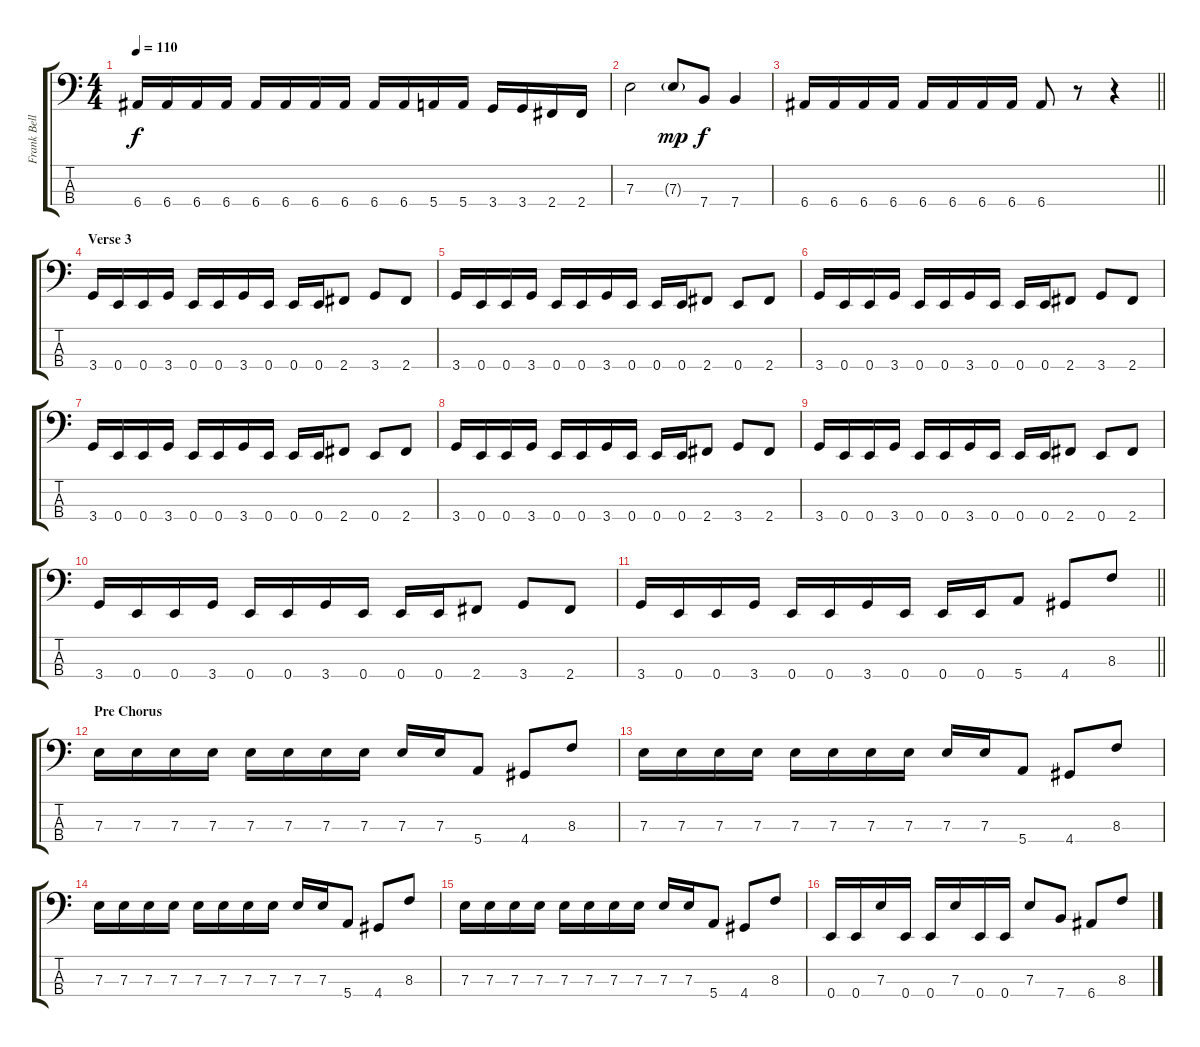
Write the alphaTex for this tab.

\track ("Frank Bello" "Frank Bell") {instrument electricbassfinger}
\staff {score tabs}
\tuning (G2 D2 A1 E1) {hide}
\ts (4 4)
\tempo 110
\clef f4
\ks c
6.4.16{dy f} 6.4.16 6.4.16 6.4.16 6.4.16 6.4.16 6.4.16 6.4.16 6.4.16 6.4.16 5.4.16 5.4.16 3.4.16 3.4.16 2.4.16 2.4.16 |
7.3.2 7.3{g}.8{dy mp} 7.4.8{dy f} 7.4.4 |
\barLineRight lightlight
6.4.16 6.4.16 6.4.16 6.4.16 6.4.16 6.4.16 6.4.16 6.4.16 6.4.8 r.8 r.4 |
\section ("" "Verse 3")
3.4.16 0.4.16 0.4.16 3.4.16 0.4.16 0.4.16 3.4.16 0.4.16 0.4.16 0.4.16 2.4.8 3.4.8 2.4.8 |
3.4.16 0.4.16 0.4.16 3.4.16 0.4.16 0.4.16 3.4.16 0.4.16 0.4.16 0.4.16 2.4.8 0.4.8 2.4.8 |
3.4.16 0.4.16 0.4.16 3.4.16 0.4.16 0.4.16 3.4.16 0.4.16 0.4.16 0.4.16 2.4.8 3.4.8 2.4.8 |
3.4.16 0.4.16 0.4.16 3.4.16 0.4.16 0.4.16 3.4.16 0.4.16 0.4.16 0.4.16 2.4.8 0.4.8 2.4.8 |
3.4.16 0.4.16 0.4.16 3.4.16 0.4.16 0.4.16 3.4.16 0.4.16 0.4.16 0.4.16 2.4.8 3.4.8 2.4.8 |
3.4.16 0.4.16 0.4.16 3.4.16 0.4.16 0.4.16 3.4.16 0.4.16 0.4.16 0.4.16 2.4.8 0.4.8 2.4.8 |
3.4.16 0.4.16 0.4.16 3.4.16 0.4.16 0.4.16 3.4.16 0.4.16 0.4.16 0.4.16 2.4.8 3.4.8 2.4.8 |
\barLineRight lightlight
3.4.16 0.4.16 0.4.16 3.4.16 0.4.16 0.4.16 3.4.16 0.4.16 0.4.16 0.4.16 5.4.8 4.4.8 8.3.8 |
\section ("" "Pre Chorus")
7.3.16 7.3.16 7.3.16 7.3.16 7.3.16 7.3.16 7.3.16 7.3.16 7.3.16 7.3.16 5.4.8 4.4.8 8.3.8 |
7.3.16 7.3.16 7.3.16 7.3.16 7.3.16 7.3.16 7.3.16 7.3.16 7.3.16 7.3.16 5.4.8 4.4.8 8.3.8 |
7.3.16 7.3.16 7.3.16 7.3.16 7.3.16 7.3.16 7.3.16 7.3.16 7.3.16 7.3.16 5.4.8 4.4.8 8.3.8 |
7.3.16 7.3.16 7.3.16 7.3.16 7.3.16 7.3.16 7.3.16 7.3.16 7.3.16 7.3.16 5.4.8 4.4.8 8.3.8 |
0.4.16 0.4.16 7.3.16 0.4.16 0.4.16 7.3.16 0.4.16 0.4.16 7.3.8 7.4.8 6.4.8 8.3.8
